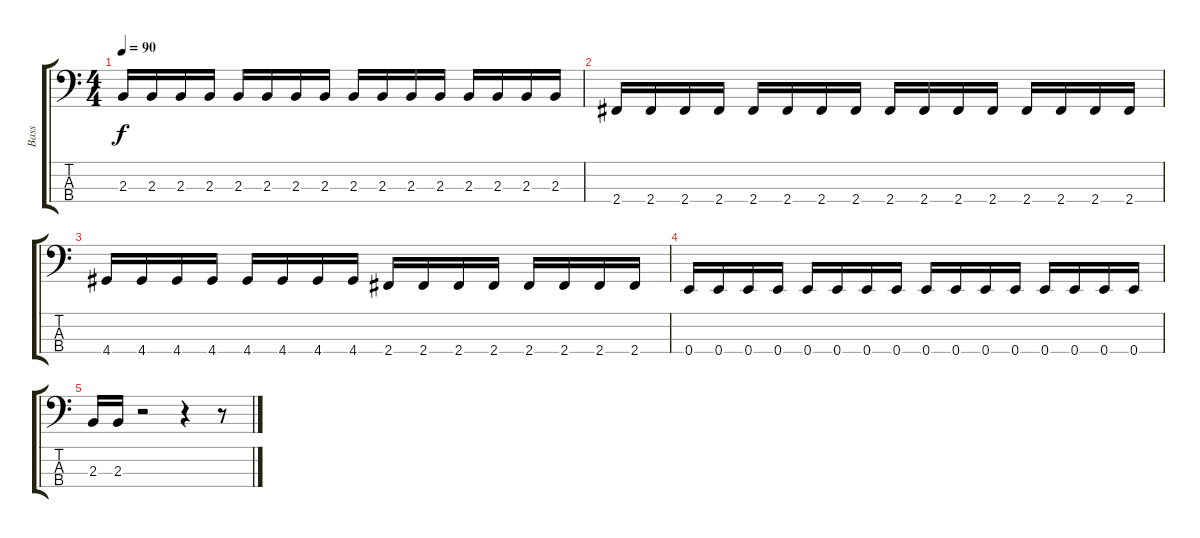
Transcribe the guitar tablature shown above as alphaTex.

\track ("Bass" "Bass") {instrument electricbasspick}
\staff {score tabs}
\tuning (G2 D2 A1 E1) {hide}
\ts (4 4)
\tempo 90
\clef f4
\ks c
2.3.16{dy f} 2.3.16 2.3.16 2.3.16 2.3.16 2.3.16 2.3.16 2.3.16 2.3.16 2.3.16 2.3.16 2.3.16 2.3.16 2.3.16 2.3.16 2.3.16 |
2.4.16 2.4.16 2.4.16 2.4.16 2.4.16 2.4.16 2.4.16 2.4.16 2.4.16 2.4.16 2.4.16 2.4.16 2.4.16 2.4.16 2.4.16 2.4.16 |
4.4.16 4.4.16 4.4.16 4.4.16 4.4.16 4.4.16 4.4.16 4.4.16 2.4.16 2.4.16 2.4.16 2.4.16 2.4.16 2.4.16 2.4.16 2.4.16 |
0.4.16 0.4.16 0.4.16 0.4.16 0.4.16 0.4.16 0.4.16 0.4.16 0.4.16 0.4.16 0.4.16 0.4.16 0.4.16 0.4.16 0.4.16 0.4.16 |
2.3.16 2.3.16 r.2 r.4 r.8
